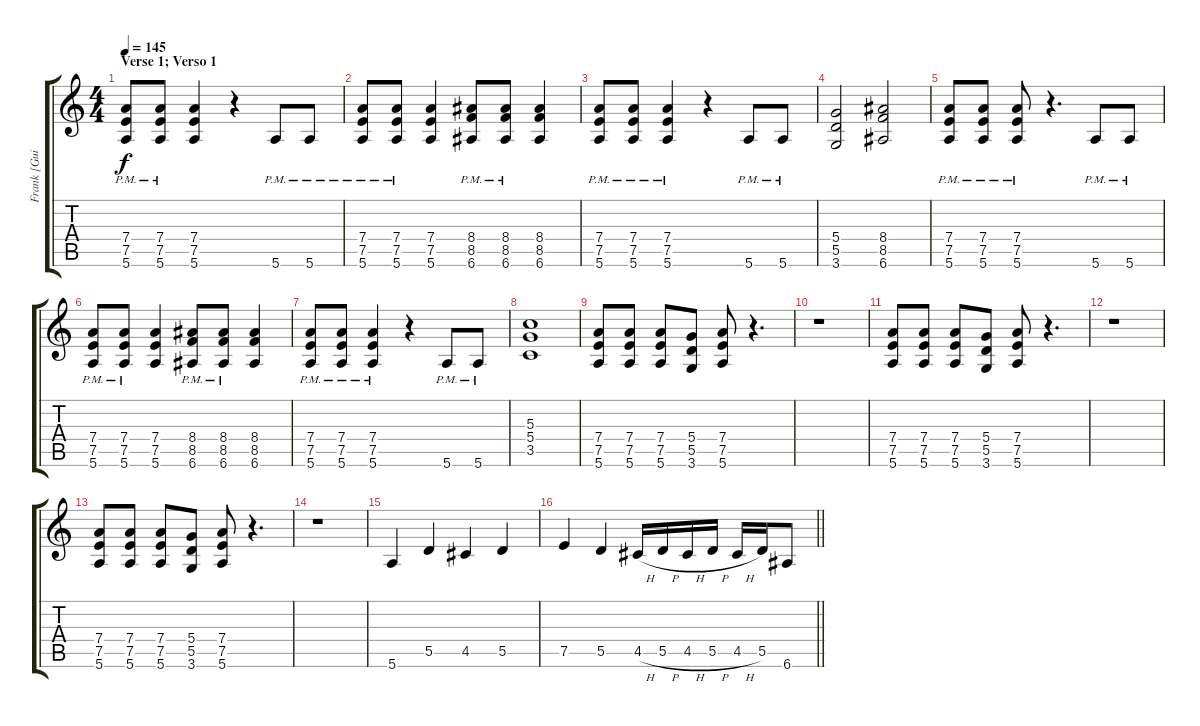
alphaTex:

\track ("Frank [Guit.A]" "Frank [Gui") {instrument distortionguitar}
\staff {score tabs}
\tuning (E4 B3 G3 D3 A2 E2) {hide}
\ts (4 4)
\section ("" "Verse 1; Verso 1")
\tempo 145
\clef g2
\ks c
(7.4{pm} 7.5{pm} 5.6{pm}).8{dy f} (7.4{pm} 7.5{pm} 5.6{pm}).8 (7.4 7.5 5.6).4 r.4 5.6{pm}.8 5.6{pm}.8 |
(7.4{pm} 7.5{pm} 5.6{pm}).8 (7.4{pm} 7.5{pm} 5.6{pm}).8 (7.4 7.5 5.6).4 (8.4{pm} 8.5{pm} 6.6{pm}).8 (8.4{pm} 8.5{pm} 6.6{pm}).8 (8.4 8.5 6.6).4 |
(7.4{pm} 7.5{pm} 5.6{pm}).8 (7.4{pm} 7.5{pm} 5.6{pm}).8 (7.4{pm} 7.5{pm} 5.6{pm}).4 r.4 5.6{pm}.8 5.6{pm}.8 |
(5.4 5.5 3.6).2 (8.4 8.5 6.6).2 |
(7.4{pm} 7.5{pm} 5.6{pm}).8 (7.4{pm} 7.5{pm} 5.6{pm}).8 (7.4{pm} 7.5{pm} 5.6{pm}).8 r.4{d} 5.6{pm}.8 5.6{pm}.8 |
(7.4{pm} 7.5{pm} 5.6{pm}).8 (7.4{pm} 7.5{pm} 5.6{pm}).8 (7.4 7.5 5.6).4 (8.4{pm} 8.5{pm} 6.6{pm}).8 (8.4{pm} 8.5{pm} 6.6{pm}).8 (8.4 8.5 6.6).4 |
(7.4{pm} 7.5{pm} 5.6{pm}).8 (7.4{pm} 7.5{pm} 5.6{pm}).8 (7.4{pm} 7.5{pm} 5.6{pm}).4 r.4 5.6{pm}.8 5.6{pm}.8 |
(5.3 5.4 3.5).1 |
(7.4 7.5 5.6).8 (7.4 7.5 5.6).8 (7.4 7.5 5.6).8 (5.4 5.5 3.6).8 (7.4 7.5 5.6).8 r.4{d} |
r.1 |
(7.4 7.5 5.6).8 (7.4 7.5 5.6).8 (7.4 7.5 5.6).8 (5.4 5.5 3.6).8 (7.4 7.5 5.6).8 r.4{d} |
r.1 |
(7.4 7.5 5.6).8 (7.4 7.5 5.6).8 (7.4 7.5 5.6).8 (5.4 5.5 3.6).8 (7.4 7.5 5.6).8 r.4{d} |
r.1 |
5.6.4 5.5.4 4.5.4 5.5.4 |
\barLineRight lightlight
7.5.4 5.5.4 4.5{h}.16 5.5{h}.16 4.5{h}.16 5.5{h}.16 4.5{h}.16 5.5.16 6.6.8
